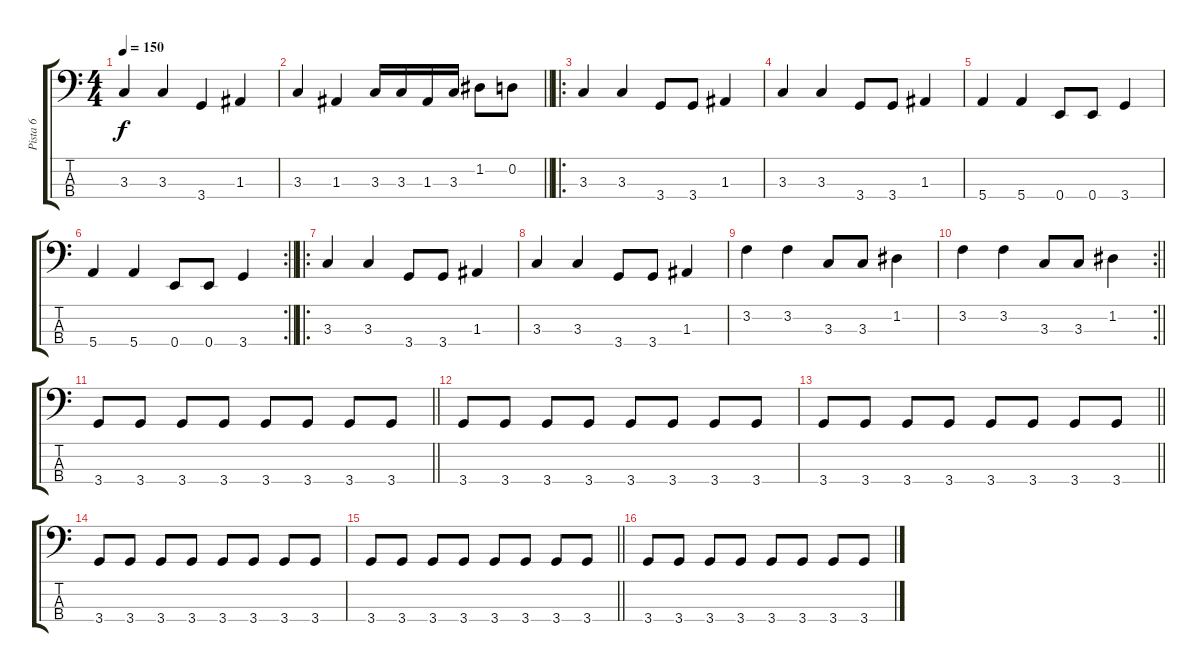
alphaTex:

\track ("Pista 6" "Pista 6") {instrument electricbassfinger}
\staff {score tabs}
\tuning (G2 D2 A1 E1) {hide}
\ts (4 4)
\tempo 150
\clef f4
\ks c
3.3.4{dy f} 3.3.4 3.4.4 1.3.4 |
\barLineRight lightlight
3.3.4 1.3.4 3.3.16 3.3.16 1.3.16 3.3.16 1.2.8 0.2.8 |
\ro
3.3.4 3.3.4 3.4.8 3.4.8 1.3.4 |
3.3.4 3.3.4 3.4.8 3.4.8 1.3.4 |
5.4.4 5.4.4 0.4.8 0.4.8 3.4.4 |
\rc 2
\barLineRight lightlight
5.4.4 5.4.4 0.4.8 0.4.8 3.4.4 |
\ro
3.3.4 3.3.4 3.4.8 3.4.8 1.3.4 |
3.3.4 3.3.4 3.4.8 3.4.8 1.3.4 |
3.2.4 3.2.4 3.3.8 3.3.8 1.2.4 |
\rc 2
\barLineRight lightlight
3.2.4 3.2.4 3.3.8 3.3.8 1.2.4 |
\barLineRight lightlight
3.4.8 3.4.8 3.4.8 3.4.8 3.4.8 3.4.8 3.4.8 3.4.8 |
3.4.8 3.4.8 3.4.8 3.4.8 3.4.8 3.4.8 3.4.8 3.4.8 |
\barLineRight lightlight
3.4.8 3.4.8 3.4.8 3.4.8 3.4.8 3.4.8 3.4.8 3.4.8 |
3.4.8 3.4.8 3.4.8 3.4.8 3.4.8 3.4.8 3.4.8 3.4.8 |
\barLineRight lightlight
3.4.8 3.4.8 3.4.8 3.4.8 3.4.8 3.4.8 3.4.8 3.4.8 |
3.4.8 3.4.8 3.4.8 3.4.8 3.4.8 3.4.8 3.4.8 3.4.8
